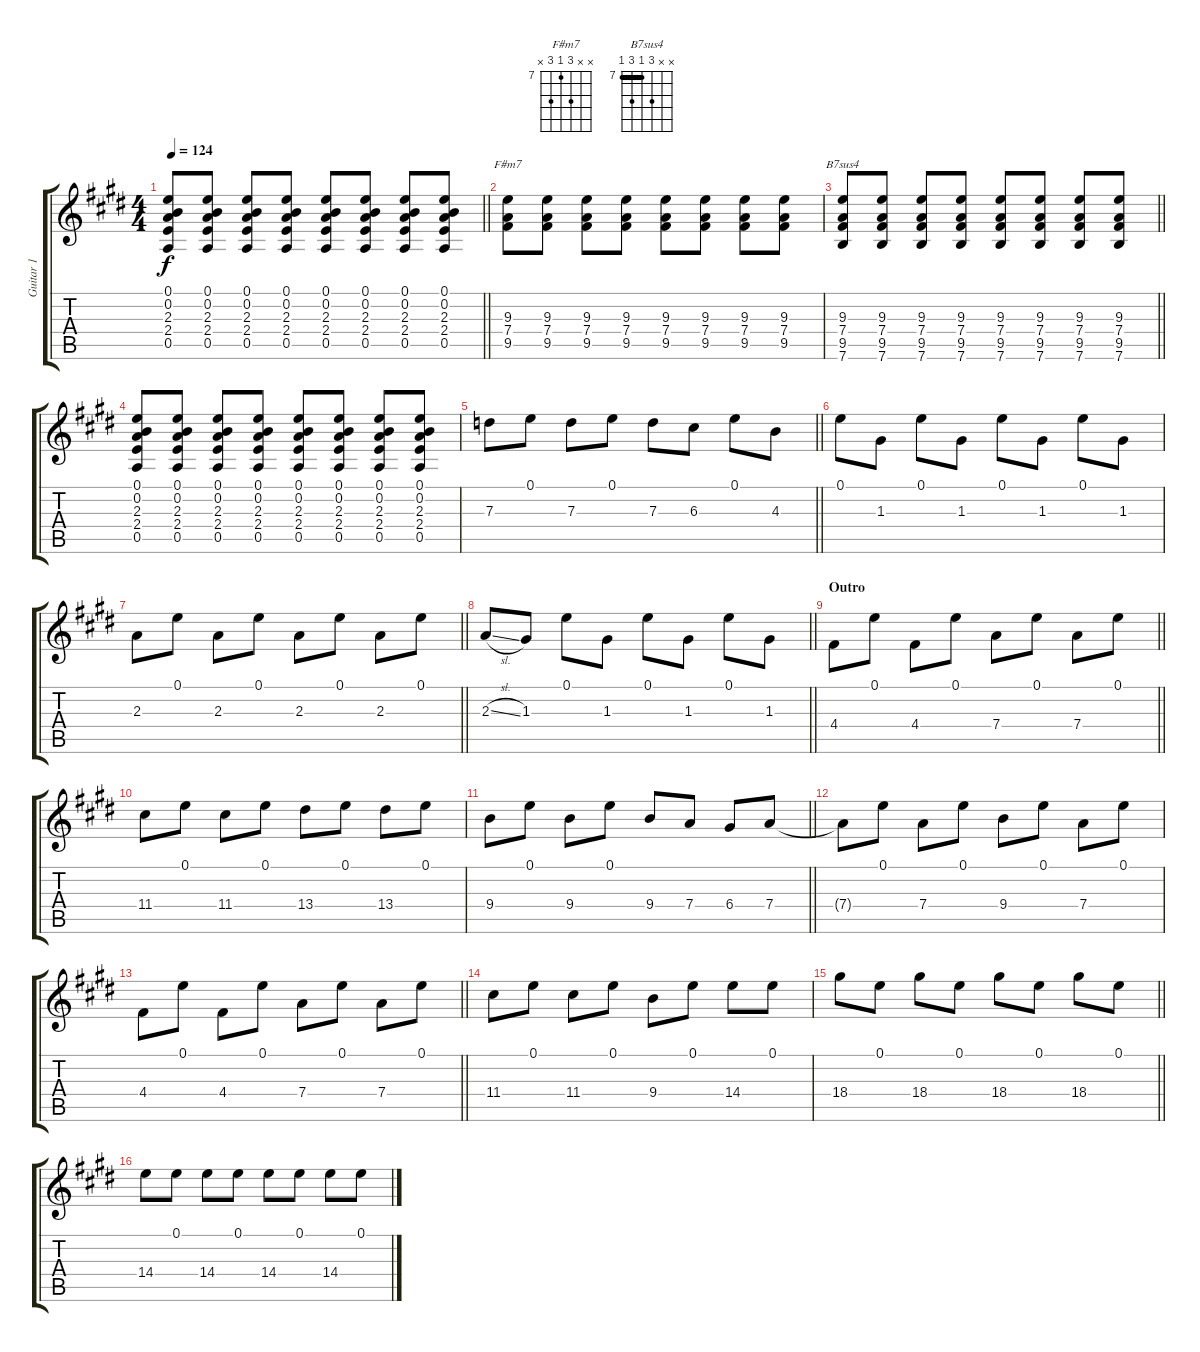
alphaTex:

\track ("Guitar 1" "Guitar 1") {instrument overdrivenguitar}
\staff {score tabs}
\tuning (E4 B3 G3 D3 A2 E2) {hide}
\chord ("F#m7" x x 9 7 9 x) {firstfret 7}
\chord ("B7sus4" x x 9 7 9 7) {firstfret 7 barre 7}
\ts (4 4)
\tempo 124
\clef g2
\barLineRight lightlight
\ks e
(0.1 0.2 2.3 2.4 0.5).8{dy f} (0.1 0.2 2.3 2.4 0.5).8 (0.1 0.2 2.3 2.4 0.5).8 (0.1 0.2 2.3 2.4 0.5).8 (0.1 0.2 2.3 2.4 0.5).8 (0.1 0.2 2.3 2.4 0.5).8 (0.1 0.2 2.3 2.4 0.5).8 (0.1 0.2 2.3 2.4 0.5).8 |
(9.3 7.4 9.5).8{ch "F#m7"} (9.3 7.4 9.5).8 (9.3 7.4 9.5).8 (9.3 7.4 9.5).8 (9.3 7.4 9.5).8 (9.3 7.4 9.5).8 (9.3 7.4 9.5).8 (9.3 7.4 9.5).8 |
\barLineRight lightlight
(9.3 7.4 9.5 7.6).8{ch "B7sus4"} (9.3 7.4 9.5 7.6).8 (9.3 7.4 9.5 7.6).8 (9.3 7.4 9.5 7.6).8 (9.3 7.4 9.5 7.6).8 (9.3 7.4 9.5 7.6).8 (9.3 7.4 9.5 7.6).8 (9.3 7.4 9.5 7.6).8 |
(0.1 0.2 2.3 2.4 0.5).8 (0.1 0.2 2.3 2.4 0.5).8 (0.1 0.2 2.3 2.4 0.5).8 (0.1 0.2 2.3 2.4 0.5).8 (0.1 0.2 2.3 2.4 0.5).8 (0.1 0.2 2.3 2.4 0.5).8 (0.1 0.2 2.3 2.4 0.5).8 (0.1 0.2 2.3 2.4 0.5).8 |
\barLineRight lightlight
7.3.8 0.1.8 7.3.8 0.1.8 7.3.8 6.3.8 0.1.8 4.3.8 |
0.1.8 1.3.8 0.1.8 1.3.8 0.1.8 1.3.8 0.1.8 1.3.8 |
\barLineRight lightlight
2.3.8 0.1.8 2.3.8 0.1.8 2.3.8 0.1.8 2.3.8 0.1.8 |
\barLineRight lightlight
2.3{sl}.8 1.3.8 0.1.8 1.3.8 0.1.8 1.3.8 0.1.8 1.3.8 |
\section ("" "Outro")
\barLineRight lightlight
4.4.8 0.1.8 4.4.8 0.1.8 7.4.8 0.1.8 7.4.8 0.1.8 |
11.4.8 0.1.8 11.4.8 0.1.8 13.4.8 0.1.8 13.4.8 0.1.8 |
\barLineRight lightlight
9.4.8 0.1.8 9.4.8 0.1.8 9.4.8 7.4.8 6.4.8 7.4.8 |
7.4{t}.8 0.1.8 7.4.8 0.1.8 9.4.8 0.1.8 7.4.8 0.1.8 |
\barLineRight lightlight
4.4.8 0.1.8 4.4.8 0.1.8 7.4.8 0.1.8 7.4.8 0.1.8 |
11.4.8 0.1.8 11.4.8 0.1.8 9.4.8 0.1.8 14.4.8 0.1.8 |
\barLineRight lightlight
18.4.8 0.1.8 18.4.8 0.1.8 18.4.8 0.1.8 18.4.8 0.1.8 |
14.4.8 0.1.8 14.4.8 0.1.8 14.4.8 0.1.8 14.4.8 0.1.8
